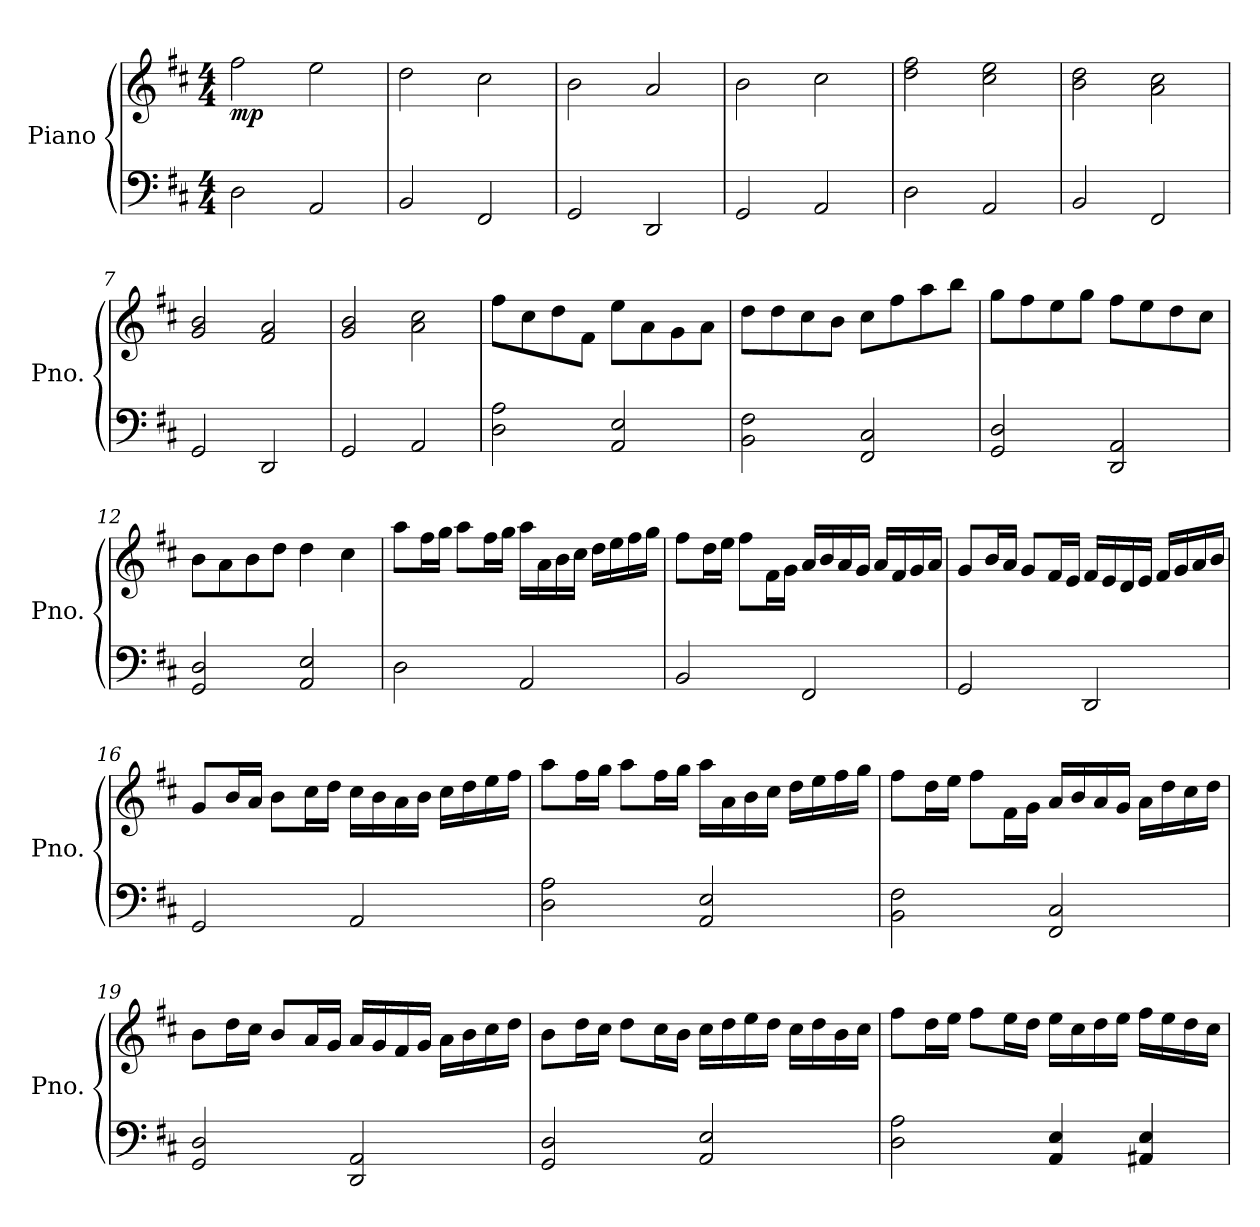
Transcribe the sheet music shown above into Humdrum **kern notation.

**kern	**kern	**dynam
*part1	*part1	*part1
*staff2	*staff1	*staff1/2
*I"Piano	*	*
*I'Pno.	*	*
*clefF4	*clefG2	*
*k[f#c#]	*k[f#c#]	*
*M4/4	*M4/4	*
*MM100	*MM100	*
=1	=1	=1
!	!	!LO:DY:b
2D\	2ff#\	mp
2AA/	2ee\	.
=2	=2	=2
2BB/	2dd\	.
2FF#/	2cc#\	.
=3	=3	=3
2GG/	2b\	.
2DD/	2a/	.
=4	=4	=4
2GG/	2b\	.
2AA/	2cc#\	.
=5	=5	=5
2D\	2dd\ 2ff#\	.
2AA/	2cc#\ 2ee\	.
=6	=6	=6
2BB/	2b\ 2dd\	.
2FF#/	2a\ 2cc#\	.
=7	=7	=7
2GG/	2g/ 2b/	.
2DD/	2f#/ 2a/	.
=8	=8	=8
2GG/	2g/ 2b/	.
2AA/	2a\ 2cc#\	.
=9	=9	=9
*	*MM50	*
2D\ 2A\	8ff#\L	.
.	8cc#\	.
.	8dd\	.
.	8f#\J	.
2AA/ 2E/	8ee\L	.
.	8a\	.
.	8g\	.
.	8a\J	.
!!LO:LB:g=z
=10	=10	=10
2BB\ 2F#\	8dd\L	.
.	8dd\	.
.	8cc#\	.
.	8b\J	.
2FF#/ 2C#/	8cc#\L	.
.	8ff#\	.
.	8aa\	.
.	8bb\J	.
=11	=11	=11
2GG/ 2D/	8gg\L	.
.	8ff#\	.
.	8ee\	.
.	8gg\J	.
2DD/ 2AA/	8ff#\L	.
.	8ee\	.
.	8dd\	.
.	8cc#\J	.
=12	=12	=12
2GG/ 2D/	8b\L	.
.	8a\	.
.	8b\	.
.	8dd\J	.
2AA/ 2E/	4dd\	.
.	4cc#\	.
=13	=13	=13
2D\	8aa\L	.
.	16ff#\L	.
.	16gg\JJ	.
.	8aa\L	.
.	16ff#\L	.
.	16gg\JJ	.
2AA/	16aa\LL	.
.	16a\	.
.	16b\	.
.	16cc#\JJ	.
.	16dd\LL	.
.	16ee\	.
.	16ff#\	.
.	16gg\JJ	.
!!LO:LB:g=z
=14	=14	=14
2BB/	8ff#\L	.
.	16dd\L	.
.	16ee\JJ	.
.	8ff#\L	.
.	16f#\L	.
.	16g\JJ	.
2FF#/	16a/LL	.
.	16b/	.
.	16a/	.
.	16g/JJ	.
.	16a/LL	.
.	16f#/	.
.	16g/	.
.	16a/JJ	.
=15	=15	=15
2GG/	8g/L	.
.	16b/L	.
.	16a/JJ	.
.	8g/L	.
.	16f#/L	.
.	16e/JJ	.
2DD/	16f#/LL	.
.	16e/	.
.	16d/	.
.	16e/JJ	.
.	16f#/LL	.
.	16g/	.
.	16a/	.
.	16b/JJ	.
=16	=16	=16
2GG/	8g/L	.
.	16b/L	.
.	16a/JJ	.
.	8b\L	.
.	16cc#\L	.
.	16dd\JJ	.
2AA/	16cc#\LL	.
.	16b\	.
.	16a\	.
.	16b\JJ	.
.	16cc#\LL	.
.	16dd\	.
.	16ee\	.
.	16ff#\JJ	.
!!LO:LB:g=z
=17	=17	=17
2D\ 2A\	8aa\L	.
.	16ff#\L	.
.	16gg\JJ	.
.	8aa\L	.
.	16ff#\L	.
.	16gg\JJ	.
2AA/ 2E/	16aa\LL	.
.	16a\	.
.	16b\	.
.	16cc#\JJ	.
.	16dd\LL	.
.	16ee\	.
.	16ff#\	.
.	16gg\JJ	.
=18	=18	=18
2BB\ 2F#\	8ff#\L	.
.	16dd\L	.
.	16ee\JJ	.
.	8ff#\L	.
.	16f#\L	.
.	16g\JJ	.
2FF#/ 2C#/	16a/LL	.
.	16b/	.
.	16a/	.
.	16g/JJ	.
.	16a\LL	.
.	16dd\	.
.	16cc#\	.
.	16dd\JJ	.
=19	=19	=19
2GG/ 2D/	8b\L	.
.	16dd\L	.
.	16cc#\JJ	.
.	8b/L	.
.	16a/L	.
.	16g/JJ	.
2DD/ 2AA/	16a/LL	.
.	16g/	.
.	16f#/	.
.	16g/JJ	.
.	16a\LL	.
.	16b\	.
.	16cc#\	.
.	16dd\JJ	.
!!LO:LB:g=z
=20	=20	=20
2GG/ 2D/	8b\L	.
.	16dd\L	.
.	16cc#\JJ	.
.	8dd\L	.
.	16cc#\L	.
.	16b\JJ	.
2AA/ 2E/	16cc#\LL	.
.	16dd\	.
.	16ee\	.
.	16dd\JJ	.
.	16cc#\LL	.
.	16dd\	.
.	16b\	.
.	16cc#\JJ	.
=21	=21	=21
2D\ 2A\	8ff#\L	.
.	16dd\L	.
.	16ee\JJ	.
.	8ff#\L	.
.	16ee\L	.
.	16dd\JJ	.
4AA/ 4E/	16ee\LL	.
.	16cc#\	.
.	16dd\	.
.	16ee\JJ	.
4AA#X/ 4E/	16ff#\LL	.
.	16ee\	.
.	16dd\	.
.	16cc#\JJ	.
=	=	=
*-	*-	*-
